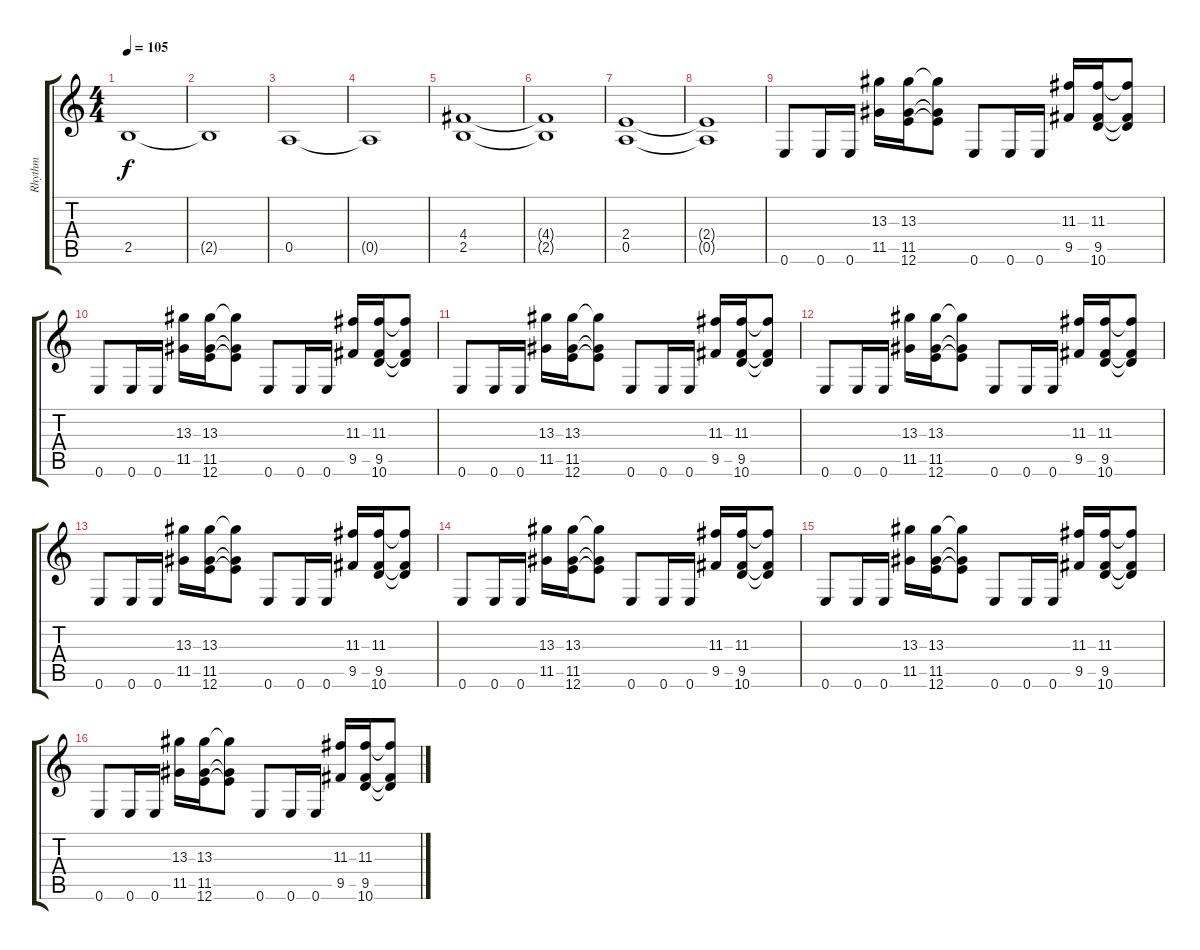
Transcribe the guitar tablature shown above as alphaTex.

\track ("Rhythm" "Rhythm") {instrument distortionguitar}
\staff {score tabs}
\tuning (E4 B3 G3 D3 A2 E2) {hide}
\ts (4 4)
\tempo 105
\clef g2
\ks c
2.5.1{dy f} |
2.5{t}.1 |
0.5.1 |
0.5{t}.1 |
(4.4 2.5).1 |
(4.4{t} 2.5{t}).1 |
(2.4 0.5).1 |
(2.4{t} 0.5{t}).1 |
0.6.8{volume 11} 0.6.16 0.6.16 (13.3 11.5).16 (13.3 11.5 12.6).16 (13.3{t} 11.5{t} 12.6{t}).8 0.6.8 0.6.16 0.6.16 (11.3 9.5).16 (11.3 9.5 10.6).16 (11.3{t} 9.5{t} 10.6{t}).8 |
0.6.8 0.6.16 0.6.16 (13.3 11.5).16 (13.3 11.5 12.6).16 (13.3{t} 11.5{t} 12.6{t}).8 0.6.8 0.6.16 0.6.16 (11.3 9.5).16 (11.3 9.5 10.6).16 (11.3{t} 9.5{t} 10.6{t}).8 |
0.6.8 0.6.16 0.6.16 (13.3 11.5).16 (13.3 11.5 12.6).16 (13.3{t} 11.5{t} 12.6{t}).8 0.6.8 0.6.16 0.6.16 (11.3 9.5).16 (11.3 9.5 10.6).16 (11.3{t} 9.5{t} 10.6{t}).8 |
0.6.8 0.6.16 0.6.16 (13.3 11.5).16 (13.3 11.5 12.6).16 (13.3{t} 11.5{t} 12.6{t}).8 0.6.8 0.6.16 0.6.16 (11.3 9.5).16 (11.3 9.5 10.6).16 (11.3{t} 9.5{t} 10.6{t}).8 |
0.6.8 0.6.16 0.6.16 (13.3 11.5).16 (13.3 11.5 12.6).16 (13.3{t} 11.5{t} 12.6{t}).8 0.6.8 0.6.16 0.6.16 (11.3 9.5).16 (11.3 9.5 10.6).16 (11.3{t} 9.5{t} 10.6{t}).8 |
0.6.8 0.6.16 0.6.16 (13.3 11.5).16 (13.3 11.5 12.6).16 (13.3{t} 11.5{t} 12.6{t}).8 0.6.8 0.6.16 0.6.16 (11.3 9.5).16 (11.3 9.5 10.6).16 (11.3{t} 9.5{t} 10.6{t}).8 |
0.6.8 0.6.16 0.6.16 (13.3 11.5).16 (13.3 11.5 12.6).16 (13.3{t} 11.5{t} 12.6{t}).8 0.6.8 0.6.16 0.6.16 (11.3 9.5).16 (11.3 9.5 10.6).16 (11.3{t} 9.5{t} 10.6{t}).8 |
0.6.8 0.6.16 0.6.16 (13.3 11.5).16 (13.3 11.5 12.6).16 (13.3{t} 11.5{t} 12.6{t}).8 0.6.8 0.6.16 0.6.16 (11.3 9.5).16 (11.3 9.5 10.6).16 (11.3{t} 9.5{t} 10.6{t}).8
